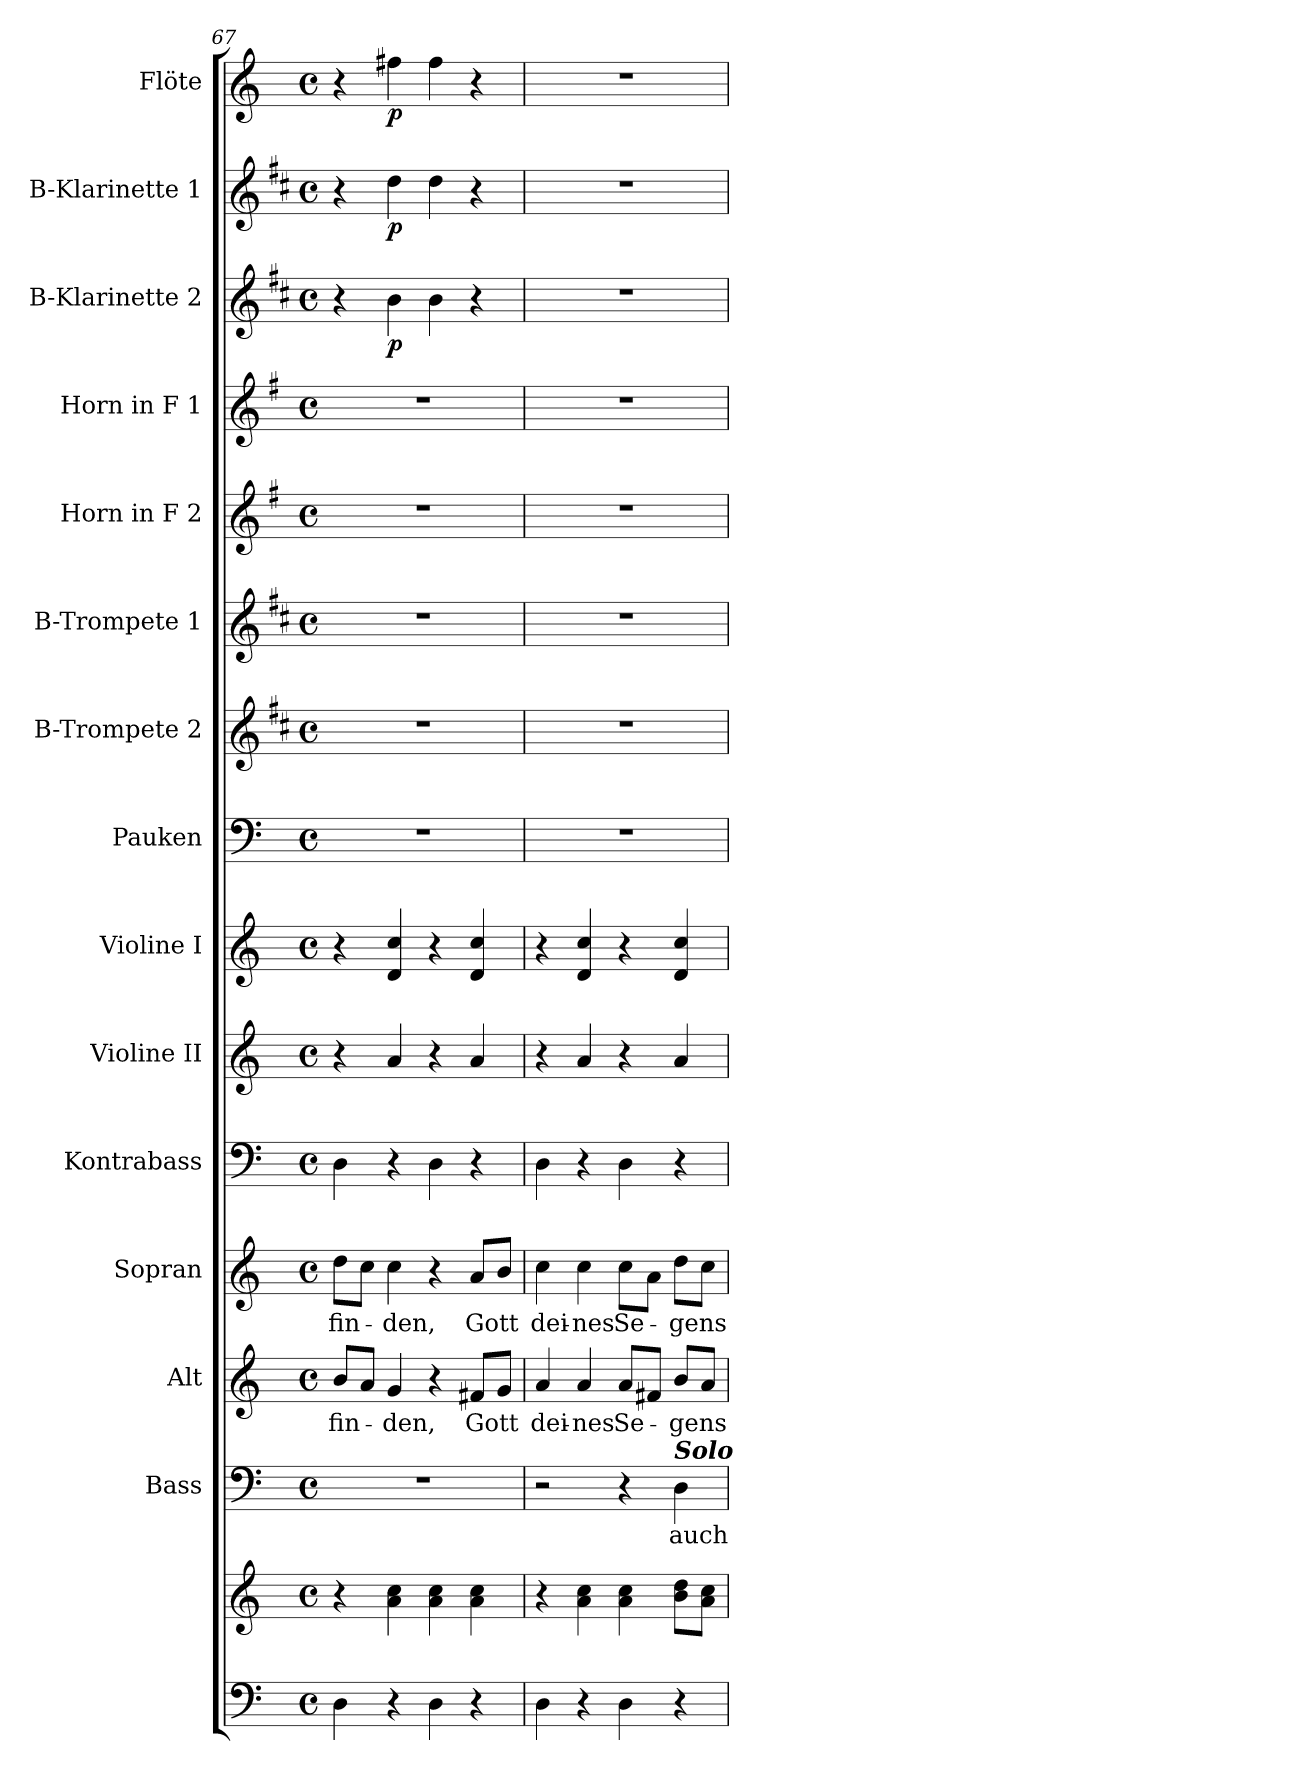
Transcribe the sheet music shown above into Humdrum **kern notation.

**kern	**kern	**kern	**text	**kern	**text	**kern	**text	**kern	**kern	**kern	**kern	**kern	**kern	**kern	**kern	**kern	**dynam	**kern	**dynam	**kern	**dynam
*part15	*part15	*part14	*part14	*part13	*part13	*part12	*part12	*part11	*part10	*part9	*part8	*part7	*part6	*part5	*part4	*part3	*part3	*part2	*part2	*part1	*part1
*staff16	*staff15	*staff14	*staff14	*staff13	*staff13	*staff12	*staff12	*staff11	*staff10	*staff9	*staff8	*staff7	*staff6	*staff5	*staff4	*staff3	*staff3	*staff2	*staff2	*staff1	*staff1
*	*	*I"Bass	*	*I"Alt	*	*I"Sopran	*	*I"Kontrabass	*I"Violine II	*I"Violine I	*I"Pauken	*I"B-Trompete 2	*I"B-Trompete 1	*I"Horn in F 2	*I"Horn in F 1	*I"B-Klarinette 2	*	*I"B-Klarinette 1	*	*I"Flöte	*
*	*	*I'B.	*	*I'A.	*	*I'S.	*	*I'Kb.	*I'Vl. II	*I'Vl. I	*I'Pk.	*I'B Trp. 2	*I'B Trp. 1	*	*	*I'B Kl. 2	*	*I'B Kl. 1	*	*I'Fl.	*
*clefF4	*clefG2	*clefF4	*	*clefG2	*	*clefG2	*	*clefF4	*clefG2	*clefG2	*clefF4	*clefG2	*clefG2	*clefG2	*clefG2	*clefG2	*	*clefG2	*	*clefG2	*
*	*	*	*	*	*	*	*	*ITrd7c12	*	*	*	*ITrd1c2	*ITrd1c2	*ITrd4c7	*ITrd4c7	*ITrd1c2	*	*ITrd1c2	*	*	*
*k[]	*k[]	*k[]	*	*k[]	*	*k[]	*	*k[]	*k[]	*k[]	*k[]	*k[]	*k[]	*k[]	*k[]	*k[]	*	*k[]	*	*k[]	*
*C:	*C:	*C:	*	*C:	*	*C:	*	*C:	*C:	*C:	*C:	*C:	*C:	*C:	*C:	*C:	*	*C:	*	*C:	*
*M4/4	*M4/4	*M4/4	*	*M4/4	*	*M4/4	*	*M4/4	*M4/4	*M4/4	*M4/4	*M4/4	*M4/4	*M4/4	*M4/4	*M4/4	*	*M4/4	*	*M4/4	*
*met(c)	*met(c)	*met(c)	*	*met(c)	*	*met(c)	*	*met(c)	*met(c)	*met(c)	*met(c)	*met(c)	*met(c)	*met(c)	*met(c)	*met(c)	*	*met(c)	*	*met(c)	*
=67	=67	=67	=67	=67	=67	=67	=67	=67	=67	=67	=67	=67	=67	=67	=67	=67	=67	=67	=67	=67	=67
!	!	!	!	!	!LO:LY:b	!	!LO:LY:b	!	!	!	!	!	!	!	!	!	!	!	!	!	!
4D\	4r	1r	.	8b/L	-fin-	8dd\L	-fin-	4DD\	4r	4r	1r	1r	1r	1r	1r	4r	.	4r	.	4r	.
.	.	.	.	8a/J	.	8cc\J	.	.	.	.	.	.	.	.	.	.	.	.	.	.	.
!	!	!	!	!	!LO:LY:b	!	!LO:LY:b	!	!	!	!	!	!	!	!	!	!LO:DY:b	!	!LO:DY:b	!	!LO:DY:b
4r	4a\ 4cc\	.	.	4g/	-den,	4cc\	-den,	4r	4a/	4d/ 4cc/	.	.	.	.	.	4a\	p	4cc\	p	4ff#X\	p
4D\	4a\ 4cc\	.	.	4r	.	4r	.	4DD\	4r	4r	.	.	.	.	.	4a\	.	4cc\	.	4ff#\	.
!	!	!	!	!	!LO:LY:b	!	!LO:LY:b	!	!	!	!	!	!	!	!	!	!	!	!	!	!
4r	4a\ 4cc\	.	.	8f#X/L	Gott	8a/L	Gott	4r	4a/	4d/ 4cc/	.	.	.	.	.	4r	.	4r	.	4r	.
.	.	.	.	8g/J	.	8b/J	.	.	.	.	.	.	.	.	.	.	.	.	.	.	.
!!LO:PB:g=z
=68	=68	=68	=68	=68	=68	=68	=68	=68	=68	=68	=68	=68	=68	=68	=68	=68	=68	=68	=68	=68	=68
!	!	!	!	!	!LO:LY:b	!	!LO:LY:b	!	!	!	!	!	!	!	!	!	!	!	!	!	!
4D\	4r	2r	.	4a/	dei-	4cc\	dei-	4DD\	4r	4r	1r	1r	1r	1r	1r	1r	.	1r	.	1r	.
!	!	!	!	!	!LO:LY:b	!	!LO:LY:b	!	!	!	!	!	!	!	!	!	!	!	!	!	!
4r	4a\ 4cc\	.	.	4a/	-nes	4cc\	-nes	4r	4a/	4d/ 4cc/	.	.	.	.	.	.	.	.	.	.	.
!	!	!	!	!	!LO:LY:b	!	!LO:LY:b	!	!	!	!	!	!	!	!	!	!	!	!	!	!
4D\	4a\ 4cc\	4r	.	8a/L	Se-	8cc\L	Se-	4DD\	4r	4r	.	.	.	.	.	.	.	.	.	.	.
.	.	.	.	8f#X/J	.	8a\J	.	.	.	.	.	.	.	.	.	.	.	.	.	.	.
!	!	!LO:TX:a:Bi:t=Solo	!	!	!	!	!	!	!	!	!	!	!	!	!	!	!	!	!	!	!
!	!	!	!LO:LY:b	!	!LO:LY:b	!	!LO:LY:b	!	!	!	!	!	!	!	!	!	!	!	!	!	!
4r	8b\ 8dd\L	4D\	auch	8b/L	-gens	8dd\L	-gens	4r	4a/	4d/ 4cc/	.	.	.	.	.	.	.	.	.	.	.
.	8a\ 8cc\J	.	.	8a/J	.	8cc\J	.	.	.	.	.	.	.	.	.	.	.	.	.	.	.
=	=	=	=	=	=	=	=	=	=	=	=	=	=	=	=	=	=	=	=	=	=
*-	*-	*-	*-	*-	*-	*-	*-	*-	*-	*-	*-	*-	*-	*-	*-	*-	*-	*-	*-	*-	*-
